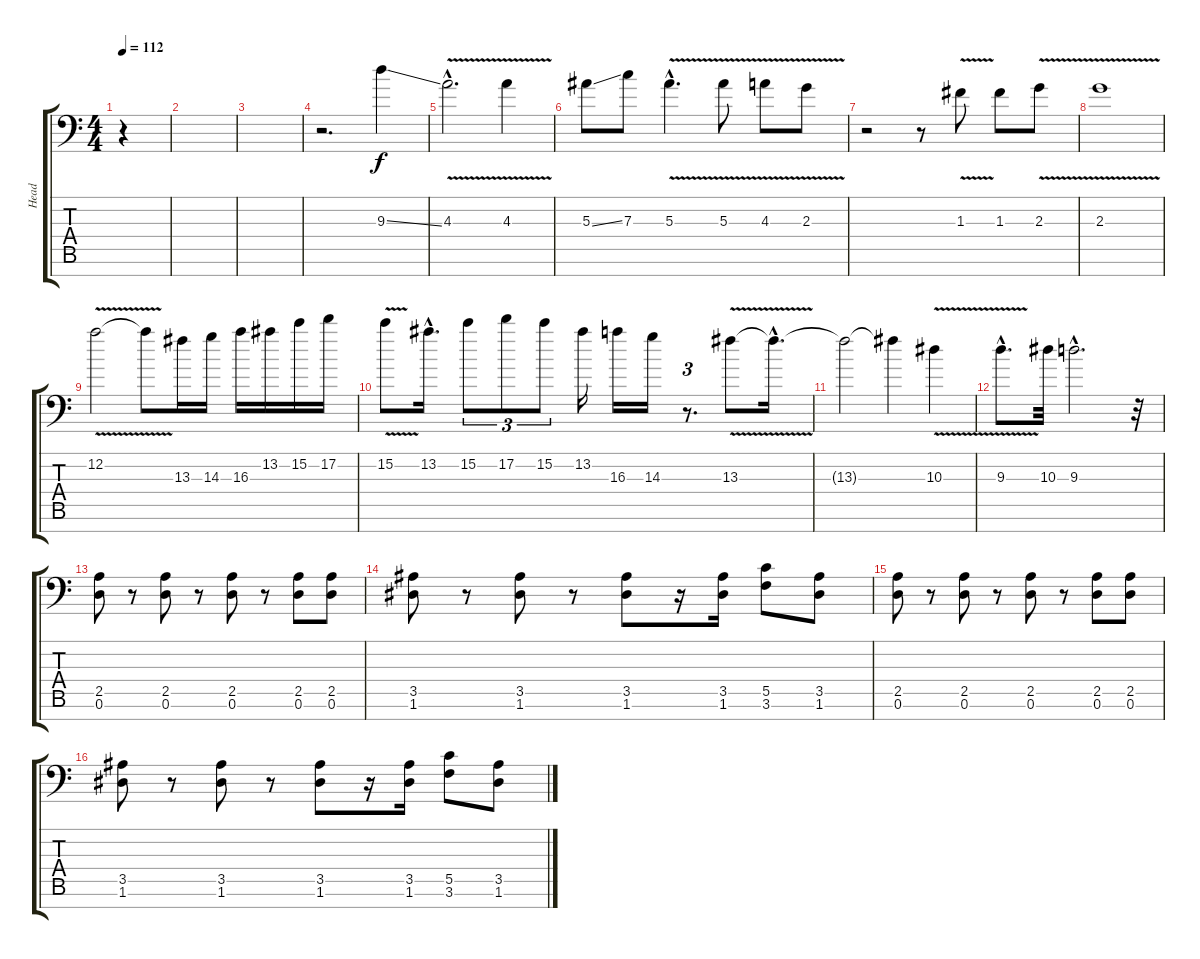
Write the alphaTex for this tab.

\track ("Head" "Head") {instrument distortionguitar}
\staff {score tabs}
\tuning (D4 A3 F3 C3 G2 D2 A1) {hide}
\ts (4 4)
\tempo 112
\clef f4
\ks c
r.4{dy f instrument distortionguitar} |
|
|
r.2{d} 9.3{ss}.4 |
4.3{v hac}.2{d} 4.3{v}.4 |
5.3{ss}.8 7.3.8 5.3{v hac}.4{d} 5.3{v}.8 4.3{v}.8 2.3{v}.8 |
r.2 r.8 1.3{v}.8 1.3.8 2.3{v}.8 |
2.3{v}.1 |
12.2{v}.2 12.2{t}.8 13.3.16 14.3.16 16.3.16 13.2.16 15.2.16 17.2.16 |
15.2{v}.8 13.2{hac}.16{d} 15.2.8{tu (3 2)} 17.2.8{tu (3 2)} 15.2.8{tu (3 2)} 13.2.16 16.3.16 14.3.16 r.8{d tu (3 2)} 13.3{v}.8 13.3{hac t}.16{d} |
13.3{t}.2 13.3{t}.4 10.3{v}.4 |
9.3{v hac}.8{d} 10.3.32 9.3{hac}.2{d} r.32 |
(2.5 0.6).8 r.8 (2.5 0.6).8 r.8 (2.5 0.6).8 r.8 (2.5 0.6).8 (2.5 0.6).8 |
(3.5 1.6).8 r.8 (3.5 1.6).8 r.8 (3.5 1.6).8 r.16 (3.5 1.6).16 (5.5 3.6).8 (3.5 1.6).8 |
(2.5 0.6).8 r.8 (2.5 0.6).8 r.8 (2.5 0.6).8 r.8 (2.5 0.6).8 (2.5 0.6).8 |
(3.5 1.6).8 r.8 (3.5 1.6).8 r.8 (3.5 1.6).8 r.16 (3.5 1.6).16 (5.5 3.6).8 (3.5 1.6).8
